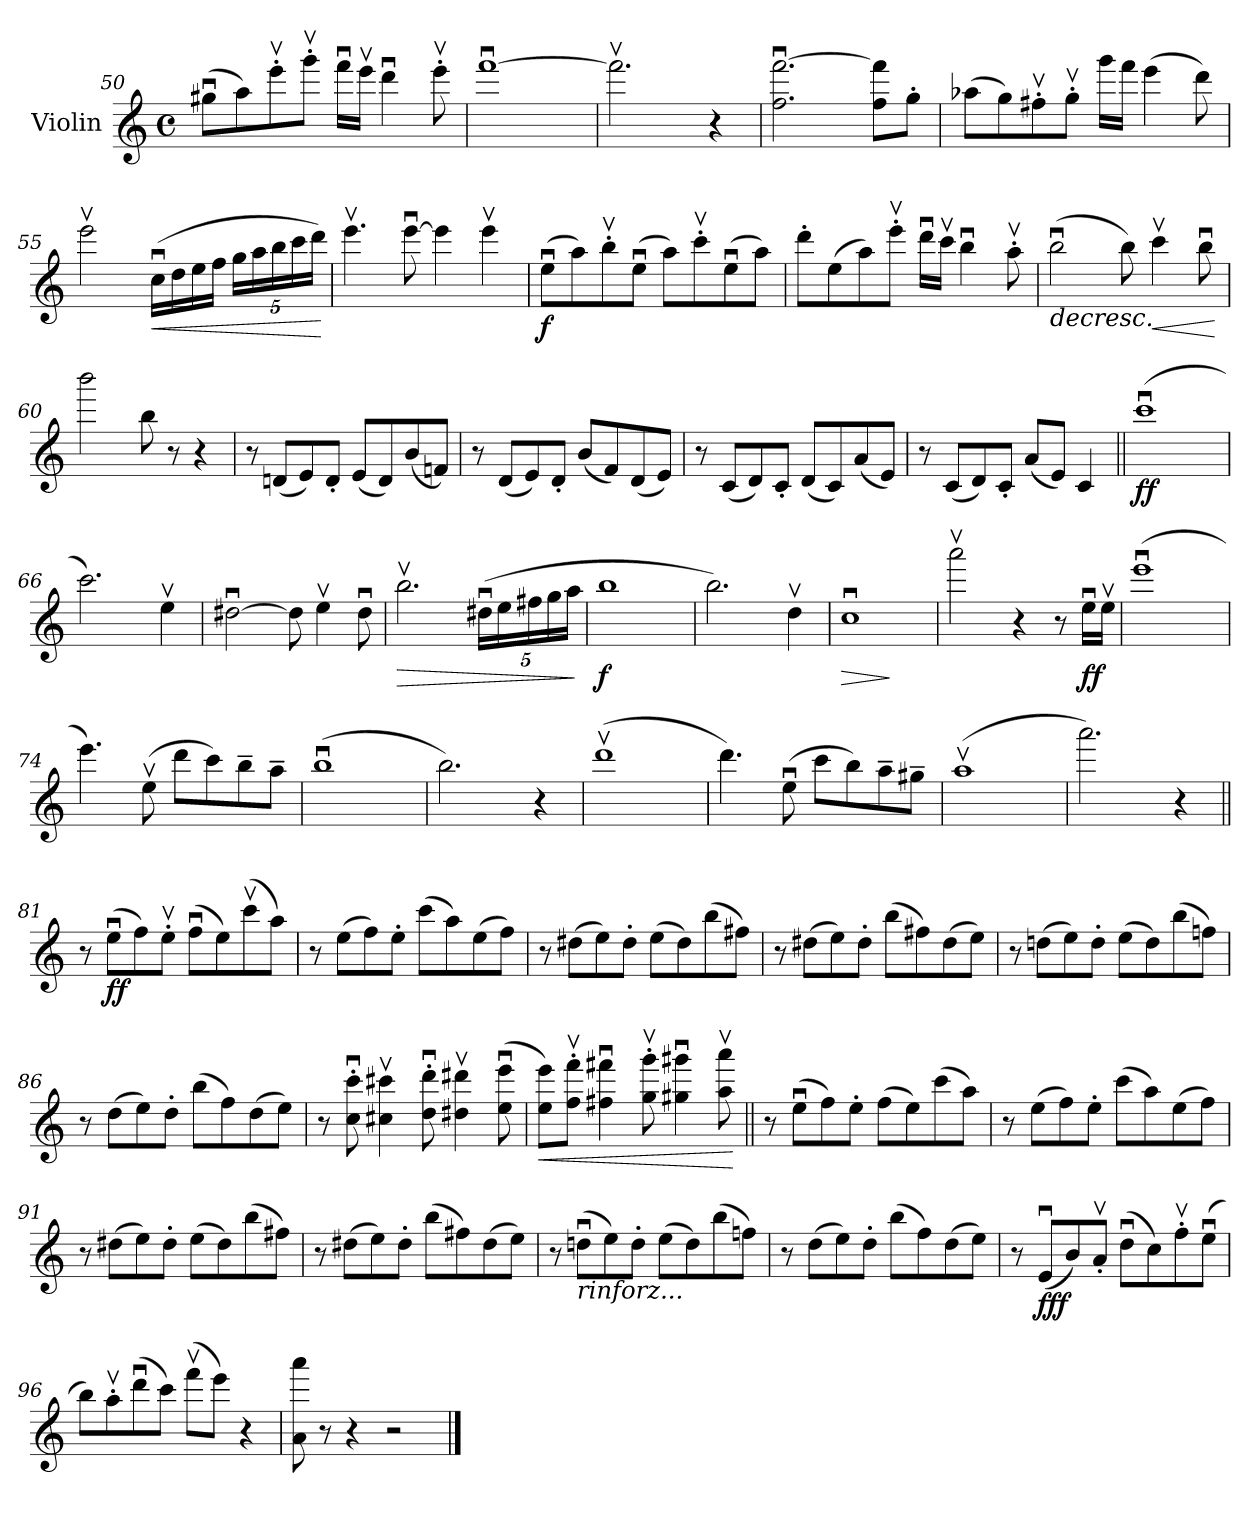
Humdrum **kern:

**kern	**dynam
*part1	*part1
*staff1	*staff1
*I"Violin	*
*I'Vln.	*
*clefG2	*
*k[]	*
*M4/4	*
*met(c)	*
=50	=50
(>8gg#Xu\L	.
8aa\)	.
8eeev'\	.
8gggv'\J	.
16fffu\LL	.
16eeev\JJ	.
4dddu\	.
8eeev'\	.
!!LO:LB:g=z
=51	=51
[1fffu	.
=52	=52
2.fffv\]	.
4r	.
=53	=53
2.ff\u [2.fff\u	.
8ff\ 8fff\]L	.
8gg'\J	.
=54	=54
(>8aa-X\L	.
8gg\)	.
8ff#Xv'\	.
8ggv'\J	.
16ggg\LL	.
16fff\JJ	.
(>4eee\	.
8ddd\)	.
=55	=55
2eeev\	.
!	!LO:HP:b
(>16ccu\LL	<
16dd\	.
16ee\	.
16ff\JJ	.
*Xbrackettup	*
20gg\LL	.
20aa\	.
20bb\	.
20ccc\	.
20ddd\JJ)	.
.	[
!!LO:LB:g=z
=56	=56
4.eeev\	.
[8eeeu\	.
4eee\]	.
4eeev\	.
=57	=57
!	!LO:DY:b
(>8eeu\L	f
8aa\)	.
8bbv'\	.
(>8eeu\J	.
8aa\L)	.
8cccv'\	.
(>8eeu\	.
8aa\J)	.
=58	=58
8ddd'\L	.
(>8ee\	.
8aa\)	.
8eeev'\J	.
16dddu\LL	.
16cccv\JJ	.
4bbu\	.
8aav'\	.
=59	=59
!	!LO:HP:b
(>2bbu\	>
8bb\)	.
!	!LO:HP:b
4cccv\	<
8bbu\	.
.	] [
=60	=60
2bbb\	.
8bb\	.
8r	.
4r	.
!!LO:PB:g=z
=61	=61
8r	.
(<8dn/L	.
8e/)	.
8d'/J	.
(<8e/L	.
8d/)	.
(<8b/	.
8fn/J)	.
=62	=62
8r	.
(<8d/L	.
8e/)	.
8d'/J	.
(<8b/L	.
8f/)	.
(<8d/	.
8e/J)	.
=63	=63
8r	.
(<8c/L	.
8d/)	.
8c'/J	.
(<8d/L	.
8c/)	.
(<8a/	.
8e/J)	.
=64	=64
8r	.
(<8c/L	.
8d/)	.
8c'/J	.
(<8a/L	.
8e/J)	.
4c/	.
=65||	=65||
!	!LO:DY:b
(>1cccu	ff
!!LO:LB:g=z
=66	=66
2.ccc\)	.
4eev\	.
=67	=67
[2dd#Xu\	.
8dd#\]	.
4eev\	.
8dd#u\	.
=68	=68
!	!LO:HP:b
2.bbv\	>
(>20dd#Xu\LL	.
20ee\	.
20ff#X\	.
20gg\	.
20aa\JJ	.
.	]
=69	=69
!	!LO:DY:b
1bb	f
=70	=70
2.bb\)	.
4ddv\	.
!!LO:LB:g=z
=71	=71
!	!LO:HP:b
1ccu	>
.	]
=72	=72
2aaav\	.
4r	.
8r	.
!	!LO:DY:b
16eeu\LL	ff
16eev\JJ	.
=73	=73
(>1eeeu	.
=74	=74
4.eee\)	.
(>8eev\	.
8ddd\L	.
8ccc\)	.
8bb~\	.
8aa~\J	.
=75	=75
(>1bbu	.
!!LO:LB:g=z
=76	=76
2.bb\)	.
4r	.
=77	=77
(>1dddv	.
=78	=78
4.ddd\)	.
(>8eeu\	.
8ccc\L	.
8bb\)	.
8aa~\	.
8gg#X~\J	.
=79	=79
(>1aav	.
=80	=80
2.aaa\)	.
4r	.
!!LO:LB:g=z
=81||	=81||
8r	.
!	!LO:DY:b
(>8eeu\L	ff
8ff\)	.
8eev'\J	.
(>8ffu\L	.
8ee\)	.
(>8cccv\	.
8aa\J)	.
=82	=82
8r	.
(>8ee\L	.
8ff\)	.
8ee'\J	.
(>8ccc\L	.
8aa\)	.
(>8ee\	.
8ff\J)	.
=83	=83
8r	.
(>8dd#X\L	.
8ee\)	.
8dd#'\J	.
(>8ee\L	.
8dd#\)	.
(>8bb\	.
8ff#X\J)	.
=84	=84
8r	.
(>8dd#X\L	.
8ee\)	.
8dd#'\J	.
(>8bb\L	.
8ff#X\)	.
(>8dd#\	.
8ee\J)	.
=85	=85
8r	.
(>8ddn\L	.
8ee\)	.
8dd'\J	.
(>8ee\L	.
8dd\)	.
(>8bb\	.
8ffn\J)	.
!!LO:LB:g=z
=86	=86
8r	.
(>8dd\L	.
8ee\)	.
8dd'\J	.
(>8bb\L	.
8ff\)	.
(>8dd\	.
8ee\J)	.
=87	=87
8r	.
8cc\u' 8ccc\u'	.
4cc#X\v 4ccc#X\v	.
8dd\u' 8ddd\u'	.
4dd#X\v 4ddd#X\v	.
(>8ee\u 8eee\u	.
=88	=88
!	!LO:HP:b
8ee\ 8eee\L)	<
8ff\v' 8fff\v'J	.
4ff#X\u 4fff#X\u	.
8gg\v' 8ggg\v'	.
4gg#X\u 4ggg#X\u	.
8aa\v 8aaa\v	.
.	[
=89||	=89||
8r	.
(>8eeu\L	.
8ff\)	.
8ee'\J	.
(>8ff\L	.
8ee\)	.
(>8ccc\	.
8aa\J)	.
=90	=90
8r	.
(>8ee\L	.
8ff\)	.
8ee'\J	.
(>8ccc\L	.
8aa\)	.
(>8ee\	.
8ff\J)	.
!!LO:LB:g=z
=91	=91
8r	.
(>8dd#X\L	.
8ee\)	.
8dd#'\J	.
(>8ee\L	.
8dd#\)	.
(>8bb\	.
8ff#X\J)	.
=92	=92
8r	.
(>8dd#X\L	.
8ee\)	.
8dd#'\J	.
(>8bb\L	.
8ff#X\)	.
(>8dd#\	.
8ee\J)	.
=93	=93
8r	.
!LO:TX:b:i:t=rinforz...	!
(>8ddnu\L	.
8ee\)	.
8dd'\J	.
(>8ee\L	.
8dd\)	.
(>8bb\	.
8ffn\J)	.
=94	=94
8r	.
(>8dd\L	.
8ee\)	.
8dd'\J	.
(>8bb\L	.
8ff\)	.
(>8dd\	.
8ee\J)	.
!!LO:LB:g=z
=95	=95
8r	.
!	!LO:DY:b
(<8eu/L	fff
8b/)	.
8av'/J	.
(>8ddu\L	.
8cc\)	.
8ffv'\	.
(>8eeu\J	.
=96	=96
8bb\L)	.
8aav'\	.
(>8dddu\	.
8ccc\J)	.
(>8fffv\L	.
8eee\J)	.
4r	.
=97	=97
8a\ 8aaa\	.
8r	.
4r	.
2r	.
==	==
*-	*-
